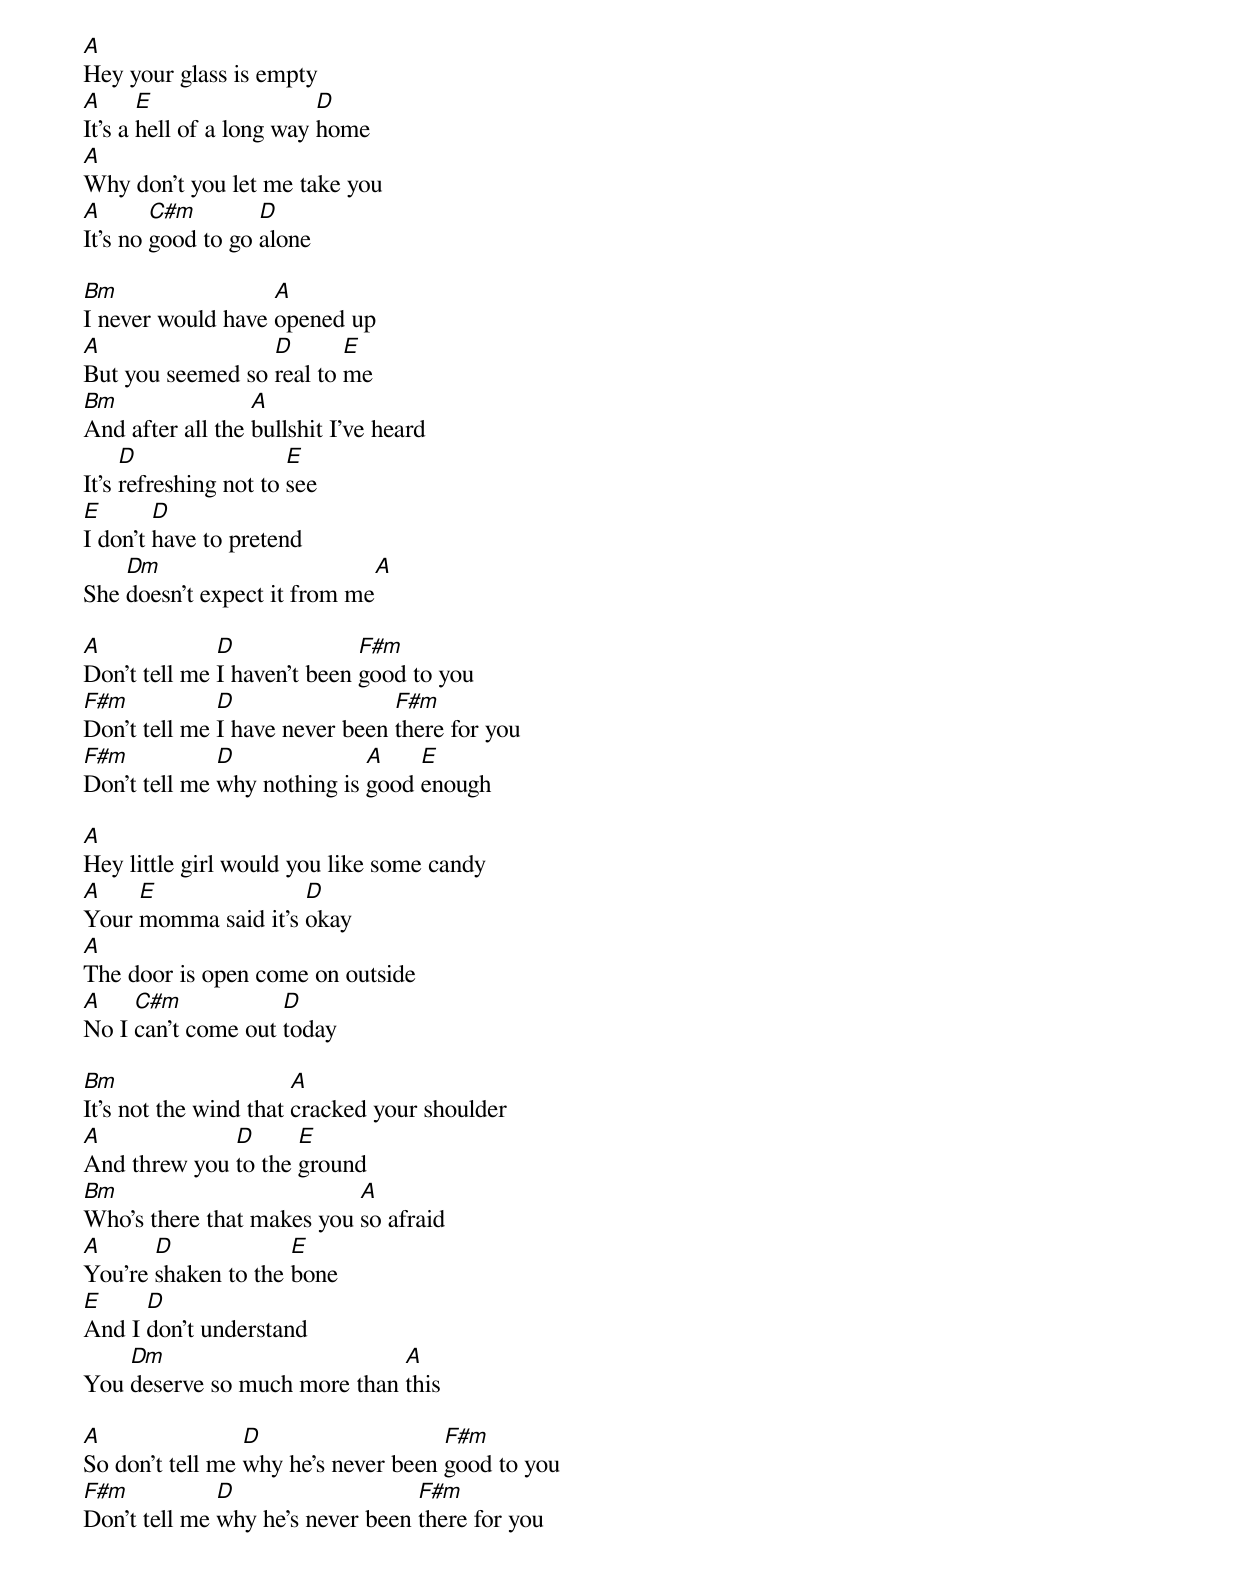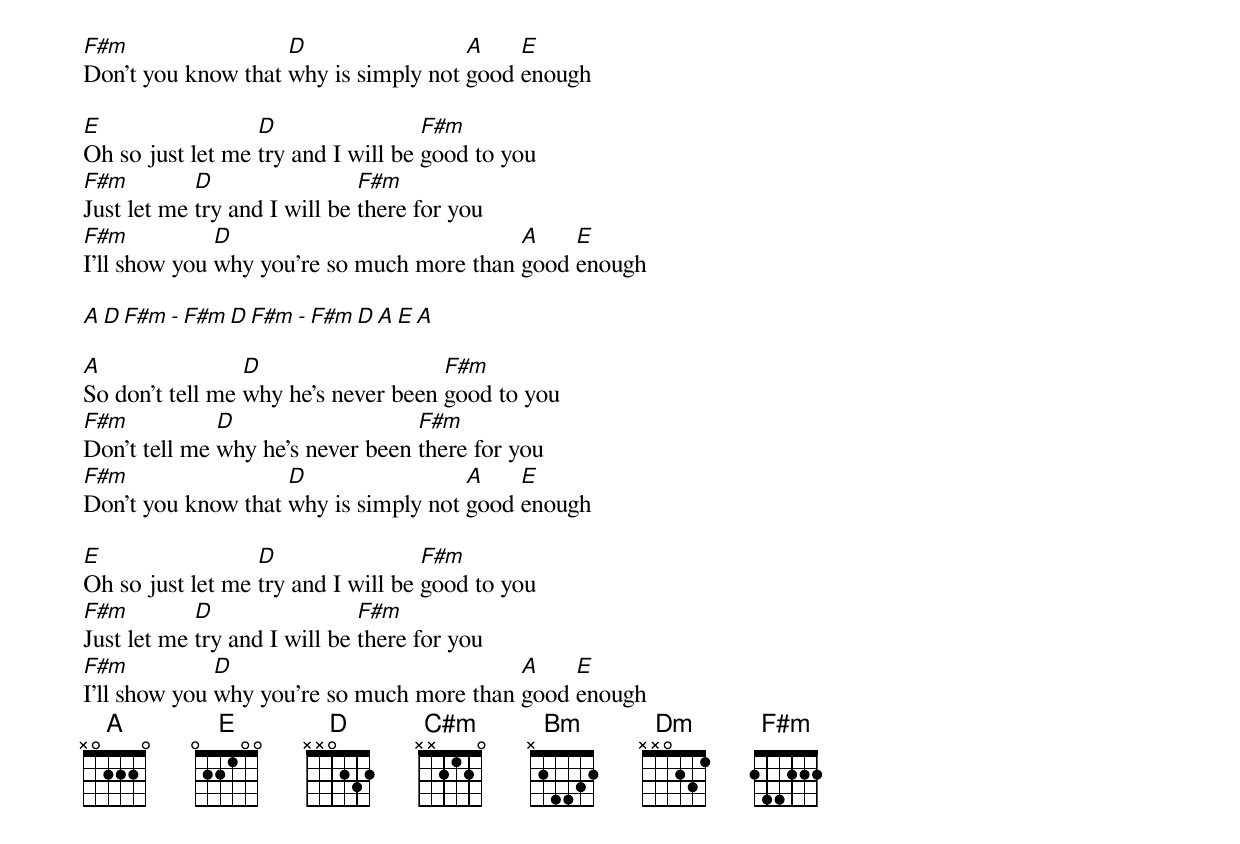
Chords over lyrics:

A
Hey your glass is empty
A      E                  D
It's a hell of a long way home
A
Why don't you let me take you
A       C#m        D
It's no good to go alone

Bm                 A
I never would have opened up
A                 D       E
But you seemed so real to me
Bm                A
And after all the bullshit I've heard
     D                 E
It's refreshing not to see
E       D
I don't have to pretend
    Dm                       A
She doesn't expect it from me

A             D              F#m
Don't tell me I haven't been good to you
F#m           D                 F#m
Don't tell me I have never been there for you
F#m           D              A    E
Don't tell me why nothing is good enough

A
Hey little girl would you like some candy
A    E               D
Your momma said it's okay
A
The door is open come on outside
A    C#m            D
No I can't come out today

Bm                     A
It's not the wind that cracked your shoulder
A             D      E
And threw you to the ground
Bm                         A
Who's there that makes you so afraid
A      D             E
You're shaken to the bone
E     D
And I don't understand
    Dm                        A
You deserve so much more than this

A                D                   F#m
So don't tell me why he's never been good to you
F#m           D                   F#m
Don't tell me why he's never been there for you
F#m                 D                 A    E
Don't you know that why is simply not good enough

E                 D                 F#m
Oh so just let me try and I will be good to you
F#m         D                 F#m
Just let me try and I will be there for you
F#m           D                            A    E
I'll show you why you're so much more than good enough

A D F#m - F#m D F#m - F#m D A E A

A                D                   F#m
So don't tell me why he's never been good to you
F#m           D                   F#m
Don't tell me why he's never been there for you
F#m                 D                 A    E
Don't you know that why is simply not good enough

E                 D                 F#m
Oh so just let me try and I will be good to you
F#m         D                 F#m
Just let me try and I will be there for you
F#m           D                            A    E
I'll show you why you're so much more than good enough
